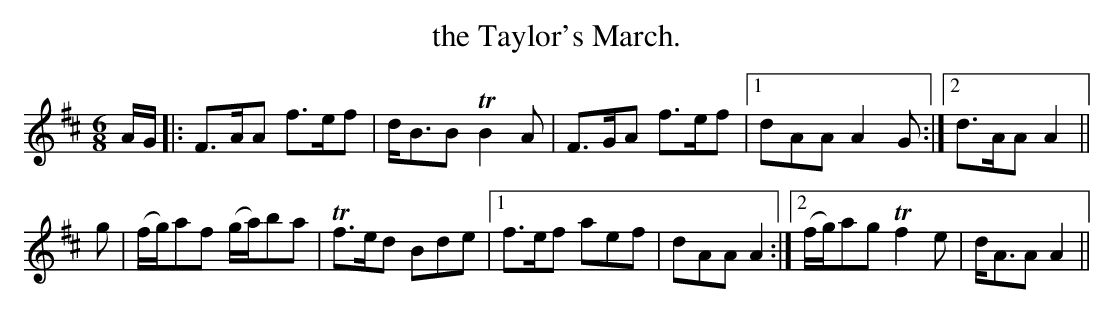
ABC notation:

X:1
T:the Taylor's March.
M:6/8
L:1/8
K:AMix
A/G/|:F>AA     f>ef   |d<BB TB2A|    F>GA     f>ef|[1 dAA  A2G:|\
                                                   [2 d>AA A2 ||
g   |(f/g/)af (g/a/)ba|Tf>ed Bde|[1  f>ef     aef |   dAA  A2 :|\
                                 [2 (f/g/)ag Tf2e |   d<AA A2 ||
